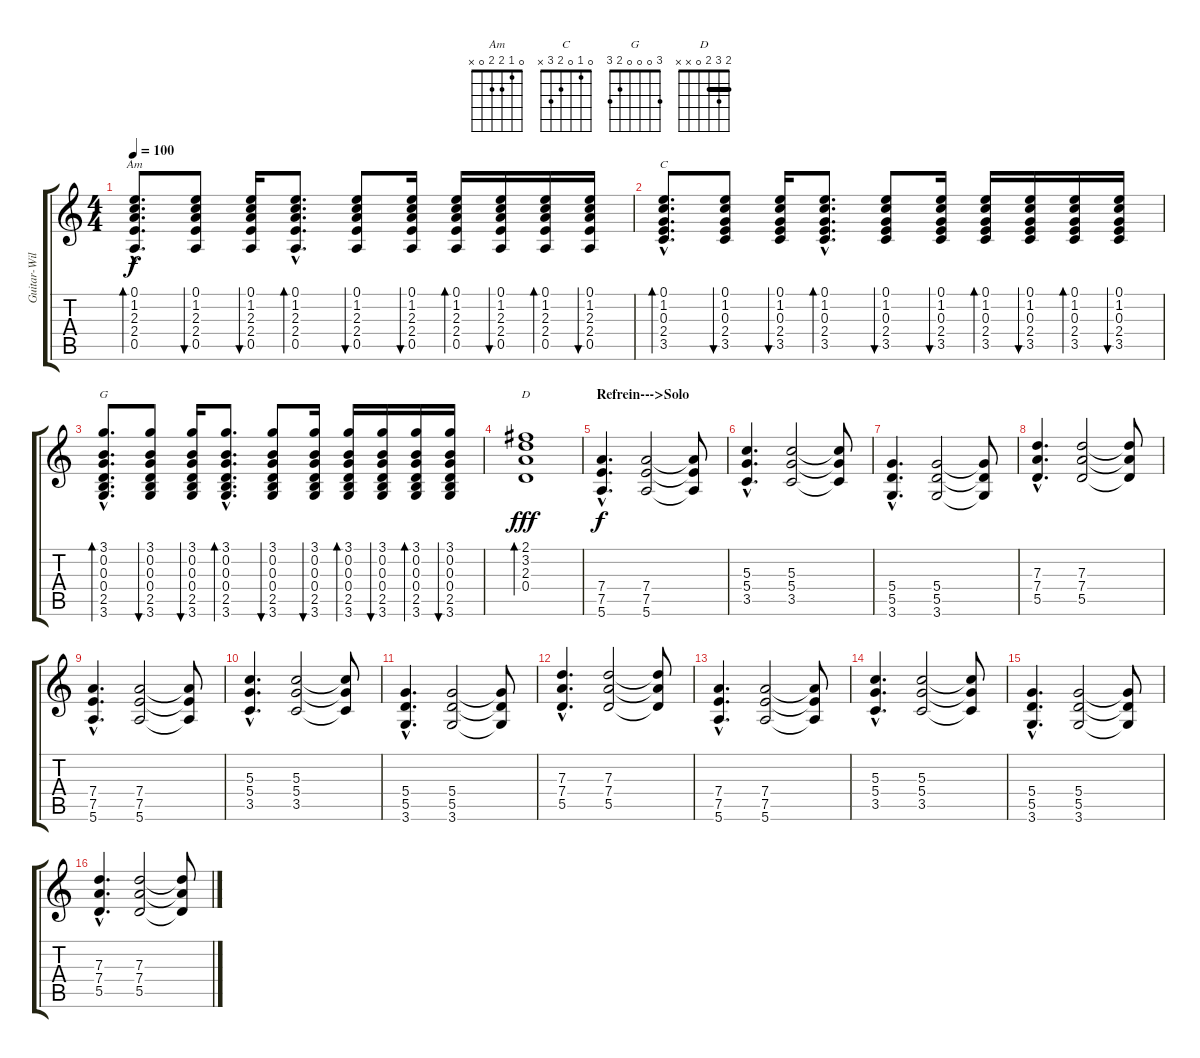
\track ("Guitar-Willem" "Guitar-Wil") {instrument electricguitarclean}
\staff {score tabs}
\tuning (E4 B3 G3 D3 A2 E2) {hide}
\chord ("Am" 0 1 2 2 0 x)
\chord ("C" 0 1 0 2 3 x)
\chord ("G" 3 0 0 0 2 3)
\chord ("D" 2 3 2 0 x x) {barre 2}
\ts (4 4)
\tempo 100
\clef g2
\ks c
(0.1{hac} 1.2{hac} 2.3{hac} 2.4{hac} 0.5{hac}).8{d bd 30 ch "Am" dy f} (0.1 1.2 2.3 2.4 0.5).8{bu 30} (0.1 1.2 2.3 2.4 0.5).16{bu 30} (0.1{hac} 1.2{hac} 2.3{hac} 2.4{hac} 0.5{hac}).8{d bd 30} (0.1 1.2 2.3 2.4 0.5).8{bu 30} (0.1 1.2 2.3 2.4 0.5).16{bu 30} (0.1 1.2 2.3 2.4 0.5).16{bd 30} (0.1 1.2 2.3 2.4 0.5).16{bu 30} (0.1 1.2 2.3 2.4 0.5).16{bd 30} (0.1 1.2 2.3 2.4 0.5).16{bu 30} |
(0.1{hac} 1.2{hac} 0.3{hac} 2.4{hac} 3.5{hac}).8{d bd 30 ch "C"} (0.1 1.2 0.3 2.4 3.5).8{bu 30} (0.1 1.2 0.3 2.4 3.5).16{bu 30} (0.1{hac} 1.2{hac} 0.3{hac} 2.4{hac} 3.5{hac}).8{d bd 30} (0.1 1.2 0.3 2.4 3.5).8{bu 30} (0.1 1.2 0.3 2.4 3.5).16{bu 30} (0.1 1.2 0.3 2.4 3.5).16{bd 30} (0.1 1.2 0.3 2.4 3.5).16{bu 30} (0.1 1.2 0.3 2.4 3.5).16{bd 30} (0.1 1.2 0.3 2.4 3.5).16{bu 30} |
(3.1{hac} 0.2{hac} 0.3{hac} 0.4{hac} 2.5{hac} 3.6{hac}).8{d bd 30 ch "G"} (3.1 0.2 0.3 0.4 2.5 3.6).8{bu 30} (3.1 0.2 0.3 0.4 2.5 3.6).16{bu 30} (3.1{hac} 0.2{hac} 0.3{hac} 0.4{hac} 2.5{hac} 3.6{hac}).8{d bd 30} (3.1 0.2 0.3 0.4 2.5 3.6).8{bu 30} (3.1 0.2 0.3 0.4 2.5 3.6).16{bu 30} (3.1 0.2 0.3 0.4 2.5 3.6).16{bd 30} (3.1 0.2 0.3 0.4 2.5 3.6).16{bu 30} (3.1 0.2 0.3 0.4 2.5 3.6).16{bd 30} (3.1 0.2 0.3 0.4 2.5 3.6).16{bu 30} |
(2.1 3.2 2.3 0.4).1{bd 30 ch "D" dy fff} |
\section ("" "Refrein--->Solo")
(7.4{hac} 7.5{hac} 5.6{hac}).4{d dy f instrument distortionguitar} (7.4 7.5 5.6).2 (7.4{t} 7.5{t} 5.6{t}).8 |
(5.3{hac} 5.4{hac} 3.5{hac}).4{d} (5.3 5.4 3.5).2 (5.3{t} 5.4{t} 3.5{t}).8 |
(5.4{hac} 5.5{hac} 3.6{hac}).4{d} (5.4 5.5 3.6).2 (5.4{t} 5.5{t} 3.6{t}).8 |
(7.3{hac} 7.4{hac} 5.5{hac}).4{d} (7.3 7.4 5.5).2 (7.3{t} 7.4{t} 5.5{t}).8 |
(7.4{hac} 7.5{hac} 5.6{hac}).4{d instrument distortionguitar} (7.4 7.5 5.6).2 (7.4{t} 7.5{t} 5.6{t}).8 |
(5.3{hac} 5.4{hac} 3.5{hac}).4{d} (5.3 5.4 3.5).2 (5.3{t} 5.4{t} 3.5{t}).8 |
(5.4{hac} 5.5{hac} 3.6{hac}).4{d} (5.4 5.5 3.6).2 (5.4{t} 5.5{t} 3.6{t}).8 |
(7.3{hac} 7.4{hac} 5.5{hac}).4{d} (7.3 7.4 5.5).2 (7.3{t} 7.4{t} 5.5{t}).8 |
(7.4{hac} 7.5{hac} 5.6{hac}).4{d instrument distortionguitar} (7.4 7.5 5.6).2 (7.4{t} 7.5{t} 5.6{t}).8 |
(5.3{hac} 5.4{hac} 3.5{hac}).4{d} (5.3 5.4 3.5).2 (5.3{t} 5.4{t} 3.5{t}).8 |
(5.4{hac} 5.5{hac} 3.6{hac}).4{d} (5.4 5.5 3.6).2 (5.4{t} 5.5{t} 3.6{t}).8 |
(7.3{hac} 7.4{hac} 5.5{hac}).4{d} (7.3 7.4 5.5).2 (7.3{t} 7.4{t} 5.5{t}).8
